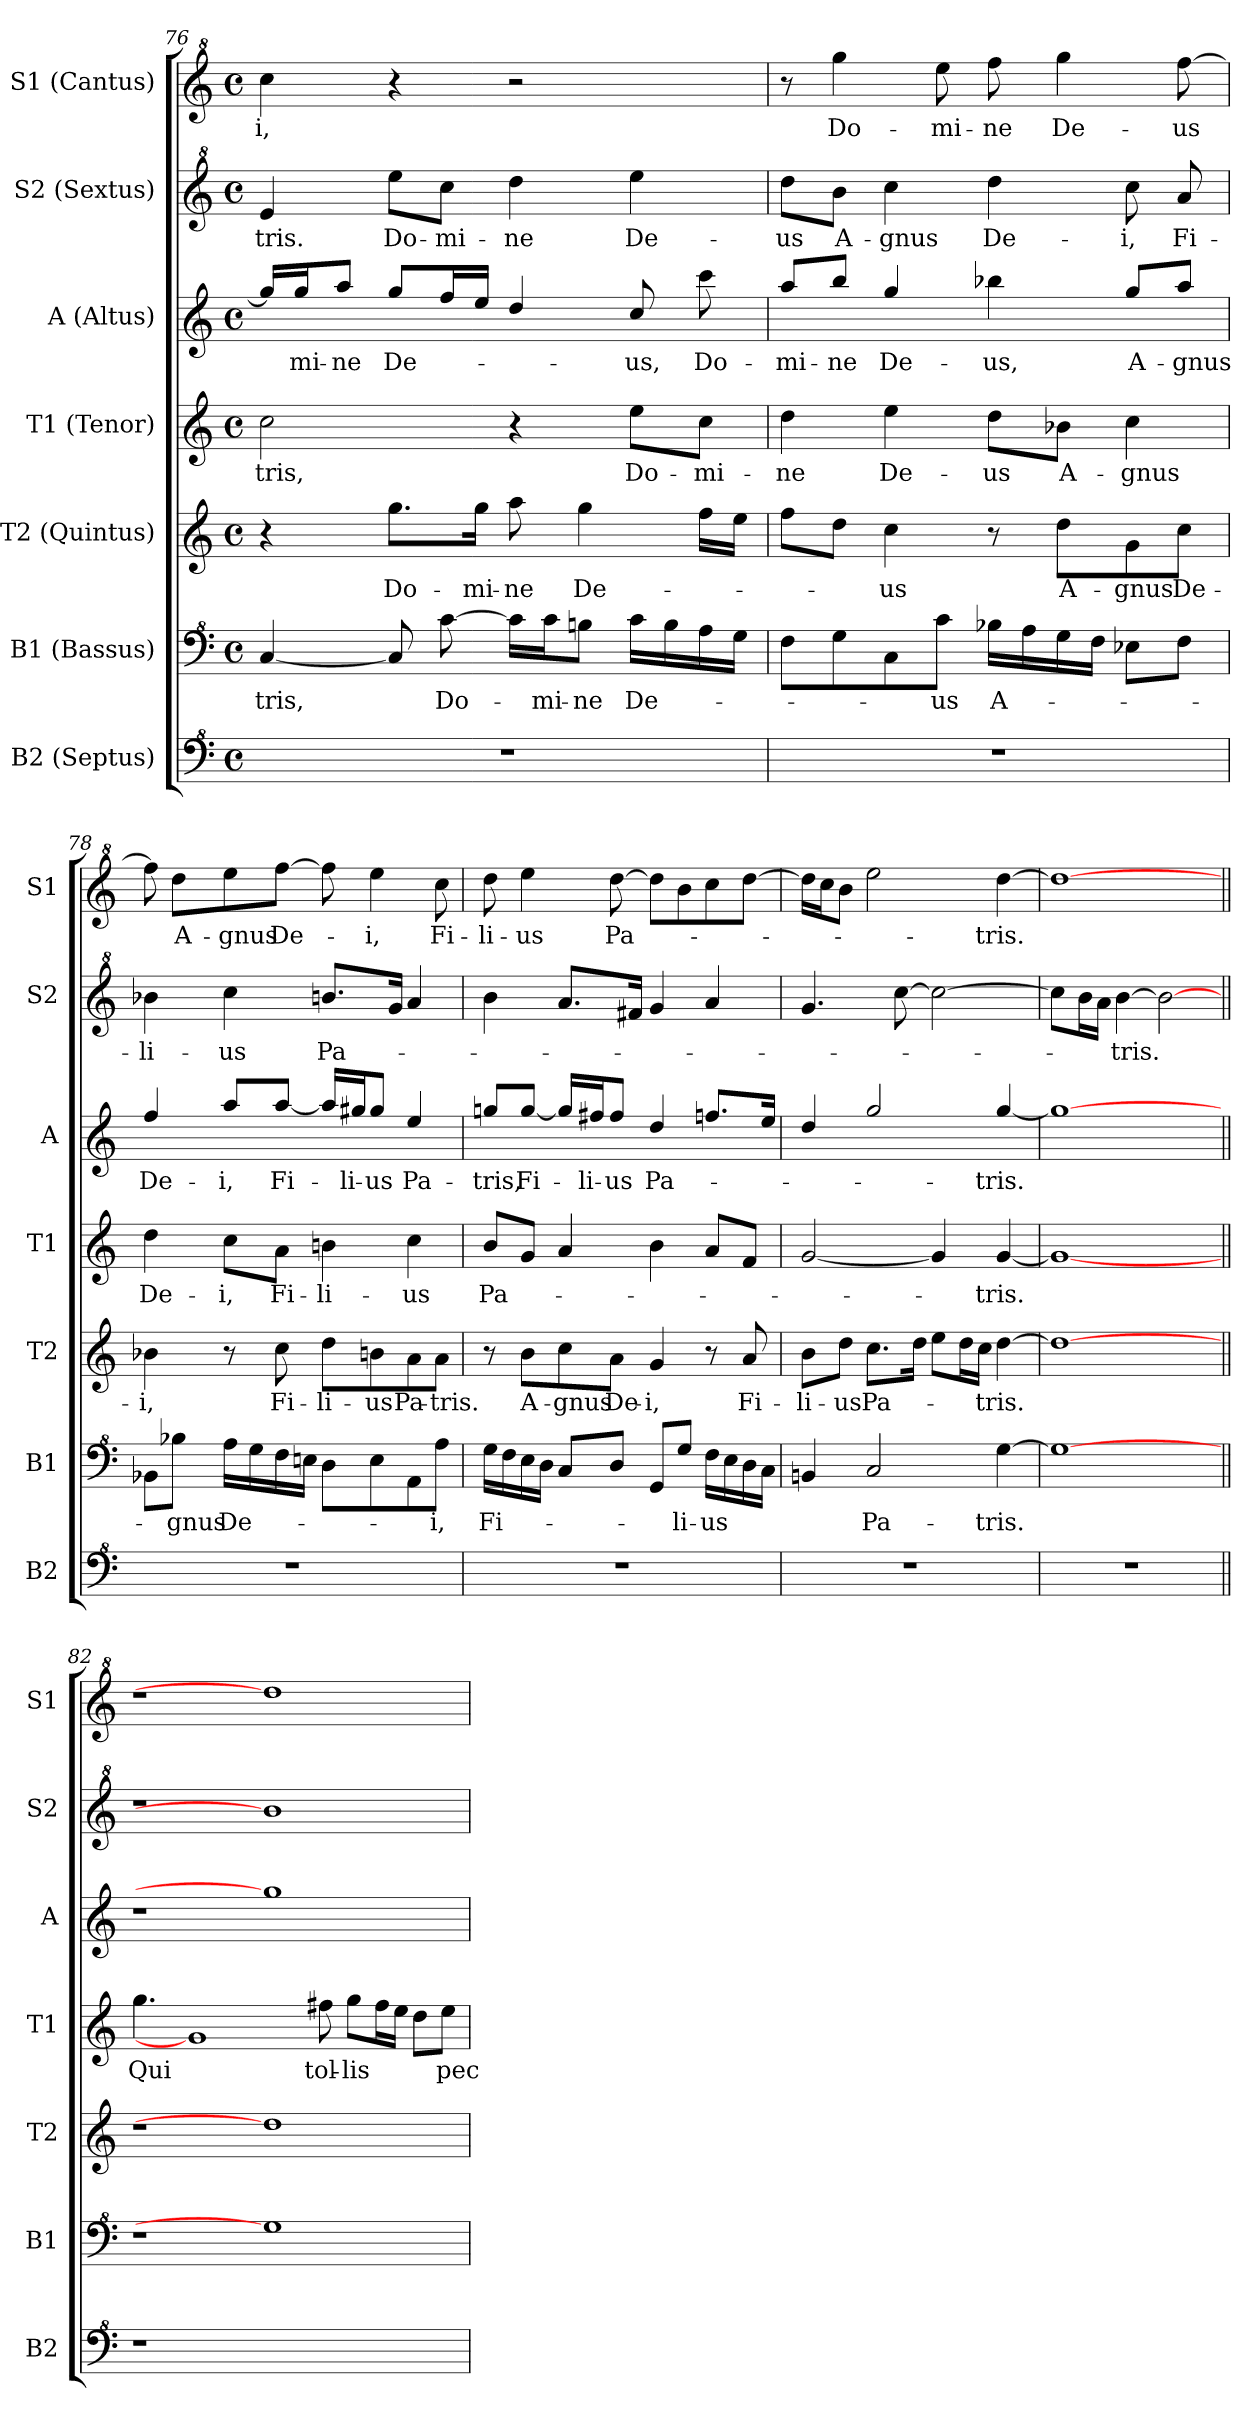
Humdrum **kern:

**kern	**kern	**text	**kern	**text	**kern	**text	**kern	**text	**kern	**text	**kern	**text
*part7	*part6	*part6	*part5	*part5	*part4	*part4	*part3	*part3	*part2	*part2	*part1	*part1
*staff7	*staff6	*staff6	*staff5	*staff5	*staff4	*staff4	*staff3	*staff3	*staff2	*staff2	*staff1	*staff1
*I"B2 (Septus)	*I"B1 (Bassus)	*	*I"T2 (Quintus)	*	*I"T1 (Tenor)	*	*I"A (Altus)	*	*I"S2 (Sextus)	*	*I"S1 (Cantus)	*
*I'B2	*I'B1	*	*I'T2	*	*I'T1	*	*I'A	*	*I'S2	*	*I'S1	*
!!LO:PB:g=z
*clefF^4	*clefF^4	*	*clefG2	*	*clefG2	*	*clefG2	*	*clefG^2	*	*clefG^2	*
*k[]	*k[]	*	*k[]	*	*k[]	*	*k[]	*	*k[]	*	*k[]	*
*M4/4	*M4/4	*	*M4/4	*	*M4/4	*	*M4/4	*	*M4/4	*	*M4/4	*
*met(c)	*met(c)	*	*met(c)	*	*met(c)	*	*met(c)	*	*met(c)	*	*met(c)	*
=76	=76	=76	=76	=76	=76	=76	=76	=76	=76	=76	=76	=76
!	!	!LO:LY:b	!	!	!	!LO:LY:b	!	!	!	!LO:LY:b	!	!LO:LY:b
1r	[4c/	-tris,	4r	.	2cc\	-tris,	16gg/LL]	.	4ee/	-tris.	4ccc\	-i,
!	!	!	!	!	!	!	!	!LO:LY:b	!	!	!	!
.	.	.	.	.	.	.	16gg/J	-mi-	.	.	.	.
!	!	!	!	!	!	!	!	!LO:LY:b	!	!	!	!
.	.	.	.	.	.	.	8aa/J	-ne	.	.	.	.
!	!	!	!	!LO:LY:b	!	!	!	!LO:LY:b	!	!LO:LY:b	!	!
.	8c/]	.	8.gg\L	Do-	.	.	8gg/L	De-	8eee\L	Do-	4r	.
!	!	!LO:LY:b	!	!	!	!	!	!	!	!LO:LY:b	!	!
.	[8cc\	Do-	.	.	.	.	16ff/L	.	8ccc\J	-mi-	.	.
!	!	!	!	!LO:LY:b	!	!	!	!	!	!	!	!
.	.	.	16gg\Jk	-mi-	.	.	16ee/JJ	.	.	.	.	.
!	!	!	!	!LO:LY:b	!	!	!	!	!	!LO:LY:b	!	!
.	16cc\LL]	.	8aa\	-ne	4r	.	4dd/	.	4ddd\	-ne	2r	.
!	!	!LO:LY:b	!	!	!	!	!	!	!	!	!	!
.	16cc\J	-mi-	.	.	.	.	.	.	.	.	.	.
!	!	!LO:LY:b	!	!LO:LY:b	!	!	!	!	!	!	!	!
.	8bni\J	-ne	4gg\	De-	.	.	.	.	.	.	.	.
!	!	!LO:LY:b	!	!	!	!LO:LY:b	!	!LO:LY:b	!	!LO:LY:b	!	!
.	16cc\LL	De-	.	.	8ee\L	Do-	8cc/	-us,	4eee\	De-	.	.
.	16b\	.	.	.	.	.	.	.	.	.	.	.
!	!	!	!	!	!	!LO:LY:b	!	!LO:LY:b	!	!	!	!
.	16a\	.	16ff\LL	.	8cc\J	-mi-	8ccc\	Do-	.	.	.	.
.	16g\JJ	.	16ee\JJ	.	.	.	.	.	.	.	.	.
=77	=77	=77	=77	=77	=77	=77	=77	=77	=77	=77	=77	=77
!	!	!	!	!	!	!LO:LY:b	!	!LO:LY:b	!	!LO:LY:b	!	!
1r	8f\L	.	8ff\L	.	4dd\	-ne	8aa/L	-mi-	8ddd\L	-us	8r	.
!	!	!	!	!	!	!	!	!LO:LY:b	!	!LO:LY:b	!	!LO:LY:b
.	8g\	.	8dd\J	.	.	.	8bb/J	-ne	8bb\J	A-	4ggg\	Do-
!	!	!	!	!LO:LY:b	!	!LO:LY:b	!	!LO:LY:b	!	!LO:LY:b	!	!
.	8c\	.	4cc\	-us	4ee\	De-	4gg/	De-	4ccc\	-gnus	.	.
!	!	!LO:LY:b	!	!	!	!	!	!	!	!	!	!LO:LY:b
.	8cc\J	-us	.	.	.	.	.	.	.	.	8eee\	-mi-
!	!	!LO:LY:b	!	!	!	!LO:LY:b	!	!LO:LY:b	!	!LO:LY:b	!	!LO:LY:b
.	16b-X\LL	A-	8r	.	8dd\L	-us	4bb-X\	-us,	4ddd\	De-	8fff\	-ne
.	16a\	.	.	.	.	.	.	.	.	.	.	.
!	!	!	!	!LO:LY:b	!	!LO:LY:b	!	!	!	!	!	!LO:LY:b
.	16g\	.	8dd\L	A-	8b-X\J	A-	.	.	.	.	4ggg\	De-
.	16f\JJ	.	.	.	.	.	.	.	.	.	.	.
!	!	!	!	!LO:LY:b	!	!LO:LY:b	!	!LO:LY:b	!	!LO:LY:b	!	!
.	8e-X\L	.	8g\	-gnus	4cc\	-gnus	8gg/L	A-	8ccc\	-i,	.	.
!	!	!	!	!LO:LY:b	!	!	!	!LO:LY:b	!	!LO:LY:b	!	!LO:LY:b
.	8f\J	.	8cc\J	De-	.	.	8aa/J	-gnus	8aa/	Fi-	[8fff\	-us
=78	=78	=78	=78	=78	=78	=78	=78	=78	=78	=78	=78	=78
!	!	!	!	!LO:LY:b	!	!LO:LY:b	!	!LO:LY:b	!	!LO:LY:b	!	!
1r	8B-X\L	.	4b-X\	-i,	4dd\	De-	4ff/	De-	4bb-X\	-li-	8fff\]	.
!	!	!LO:LY:b	!	!	!	!	!	!	!	!	!	!LO:LY:b
.	8b-X\J	-gnus	.	.	.	.	.	.	.	.	8ddd\L	A-
!	!	!LO:LY:b	!	!	!	!LO:LY:b	!	!LO:LY:b	!	!LO:LY:b	!	!LO:LY:b
.	16a\LL	De-	8r	.	8cc\L	-i,	8aa/L	-i,	4ccc\	-us	8eee\	-gnus
.	16g\	.	.	.	.	.	.	.	.	.	.	.
!	!	!	!	!LO:LY:b	!	!LO:LY:b	!	!LO:LY:b	!	!	!	!LO:LY:b
.	16f\	.	8cc\	Fi-	8a\J	Fi-	[8aa/J	Fi-	.	.	[8fff\J	De-
.	16eni\JJ	.	.	.	.	.	.	.	.	.	.	.
!	!	!	!	!LO:LY:b	!	!LO:LY:b	!	!	!	!LO:LY:b	!	!
.	8d\L	.	8dd\L	-li-	4bni\	-li-	16aa/LL]	.	8.bbn/L	Pa-	8fff\]	.
!	!	!	!	!	!	!	!	!LO:LY:b	!	!	!	!
.	.	.	.	.	.	.	16gg#X/J	-li-	.	.	.	.
!	!	!	!	!LO:LY:b	!	!	!	!LO:LY:b	!	!	!	!LO:LY:b
.	8e\	.	8bn\	-us	.	.	8gg#/J	-us	.	.	4eee\	-i,
.	.	.	.	.	.	.	.	.	16gg/Jk	.	.	.
!	!	!	!	!LO:LY:b	!	!LO:LY:b	!	!LO:LY:b	!	!	!	!
.	8A\	.	8a\	Pa-	4cc\	-us	4ee/	Pa-	4aa/	.	.	.
!	!	!LO:LY:b	!	!LO:LY:b	!	!	!	!	!	!	!	!LO:LY:b
.	8a\J	-i,	8a\J	-tris.	.	.	.	.	.	.	8ccc\	Fi-
=79	=79	=79	=79	=79	=79	=79	=79	=79	=79	=79	=79	=79
!	!	!LO:LY:b	!	!	!	!LO:LY:b	!	!LO:LY:b	!	!	!	!LO:LY:b
1r	16g\LL	Fi-	8r	.	8b/L	Pa-	8ggni/L	-tris,	4bb\	.	8ddd\	-li-
.	16f\	.	.	.	.	.	.	.	.	.	.	.
!	!	!	!	!LO:LY:b	!	!	!	!LO:LY:b	!	!	!	!LO:LY:b
.	16e\	.	8b\L	A-	8g/J	.	[8gg/J	Fi-	.	.	4eee\	-us
.	16d\JJ	.	.	.	.	.	.	.	.	.	.	.
!	!	!	!	!LO:LY:b	!	!	!	!	!	!	!	!
.	8c/L	.	8cc\	-gnus	4a/	.	16gg/LL]	.	8.aa/L	.	.	.
!	!	!	!	!	!	!	!	!LO:LY:b	!	!	!	!
.	.	.	.	.	.	.	16ff#X/J	-li-	.	.	.	.
!	!	!	!	!LO:LY:b	!	!	!	!LO:LY:b	!	!	!	!LO:LY:b
.	8d/J	.	8a\J	De-	.	.	8ff#/J	-us	.	.	[8ddd\	Pa-
.	.	.	.	.	.	.	.	.	16ff#X/Jk	.	.	.
!	!	!	!	!LO:LY:b	!	!	!	!LO:LY:b	!	!	!	!
.	8G/L	.	4g/	-i,	4b\	.	4dd/	Pa-	4gg/	.	8ddd\L]	.
!	!	!LO:LY:b	!	!	!	!	!	!	!	!	!	!
.	8g/J	-li-	.	.	.	.	.	.	.	.	8bb\	.
!	!	!LO:LY:b	!	!	!	!	!	!	!	!	!	!
.	16f\LL	-us	8r	.	8a/L	.	8.ffn/L	.	4aa/	.	8ccc\	.
.	16e\	.	.	.	.	.	.	.	.	.	.	.
!	!	!	!	!LO:LY:b	!	!	!	!	!	!	!	!
.	16d\	.	8a/	Fi-	8f/J	.	.	.	.	.	[8ddd\J	.
.	16c\JJ	.	.	.	.	.	16ee/Jk	.	.	.	.	.
!!LO:LB:g=z
=80	=80	=80	=80	=80	=80	=80	=80	=80	=80	=80	=80	=80
!	!	!	!	!LO:LY:b	!	!	!	!	!	!	!	!
1r	4Bni/	.	8b\L	-li-	[2g/	.	4dd/	.	4.gg/	.	16ddd\LL]	.
.	.	.	.	.	.	.	.	.	.	.	16ccc\J	.
!	!	!	!	!LO:LY:b	!	!	!	!	!	!	!	!
.	.	.	8dd\J	-us	.	.	.	.	.	.	8bb\J	.
!	!	!LO:LY:b	!	!LO:LY:b	!	!	!	!	!	!	!	!
.	2c/	Pa-	8.cc\L	Pa-	.	.	2gg/	.	.	.	2eee\	.
.	.	.	.	.	.	.	.	.	[8ccc\	.	.	.
.	.	.	16dd\Jk	.	.	.	.	.	.	.	.	.
.	.	.	8ee\L	.	4g/]	.	.	.	2ccc\_	.	.	.
.	.	.	16dd\L	.	.	.	.	.	.	.	.	.
.	.	.	16cc\JJ	.	.	.	.	.	.	.	.	.
!	!	!LO:LY:b	!	!LO:LY:b	!	!LO:LY:b	!	!LO:LY:b	!	!	!	!LO:LY:b
.	[4g\	-tris.	[4dd\	-tris.	[4g/	-tris.	[4gg/	-tris.	.	.	[4ddd\	-tris.
=81	=81	=81	=81	=81	=81	=81	=81	=81	=81	=81	=81	=81
1r	1g_	.	1dd_	.	1g_	.	1gg_	.	8ccc\L]	.	1ddd_	.
.	.	.	.	.	.	.	.	.	16bb\L	.	.	.
.	.	.	.	.	.	.	.	.	16aa\JJ	.	.	.
!	!	!	!	!	!	!	!	!	!	!LO:LY:b	!	!
.	.	.	.	.	.	.	.	.	[4bb\	-tris.	.	.
.	.	.	.	.	.	.	.	.	2bb_	.	.	.
=82||	=82||	=82||	=82||	=82||	=82||	=82||	=82||	=82||	=82||	=82||	=82||	=82||
!	!	!	!	!	!	!LO:LY:b	!	!	!	!	!	!
1r	1r	.	1r	.	4.gg\	Qui	1r	.	1r	.	1r	.
.	.	.	.	.	1g]	.	.	.	.	.	.	.
1ryy	1g]	.	1dd]	.	.	.	1gg]	.	1bb]	.	1ddd]	.
!	!	!	!	!	!	!LO:LY:b	!	!	!	!	!	!
.	.	.	.	.	8ff#X\	tol-	.	.	.	.	.	.
!	!	!	!	!	!	!LO:LY:b	!	!	!	!	!	!
.	.	.	.	.	8gg\L	-lis	.	.	.	.	.	.
.	.	.	.	.	16ff#\L	.	.	.	.	.	.	.
.	.	.	.	.	16ee\JJ	.	.	.	.	.	.	.
.	.	.	.	.	8dd\L	.	.	.	.	.	.	.
!	!	!	!	!	!	!LO:LY:b	!	!	!	!	!	!
.	.	.	.	.	8ee\J	pec-	.	.	.	.	.	.
=	=	=	=	=	=	=	=	=	=	=	=	=
*-	*-	*-	*-	*-	*-	*-	*-	*-	*-	*-	*-	*-
